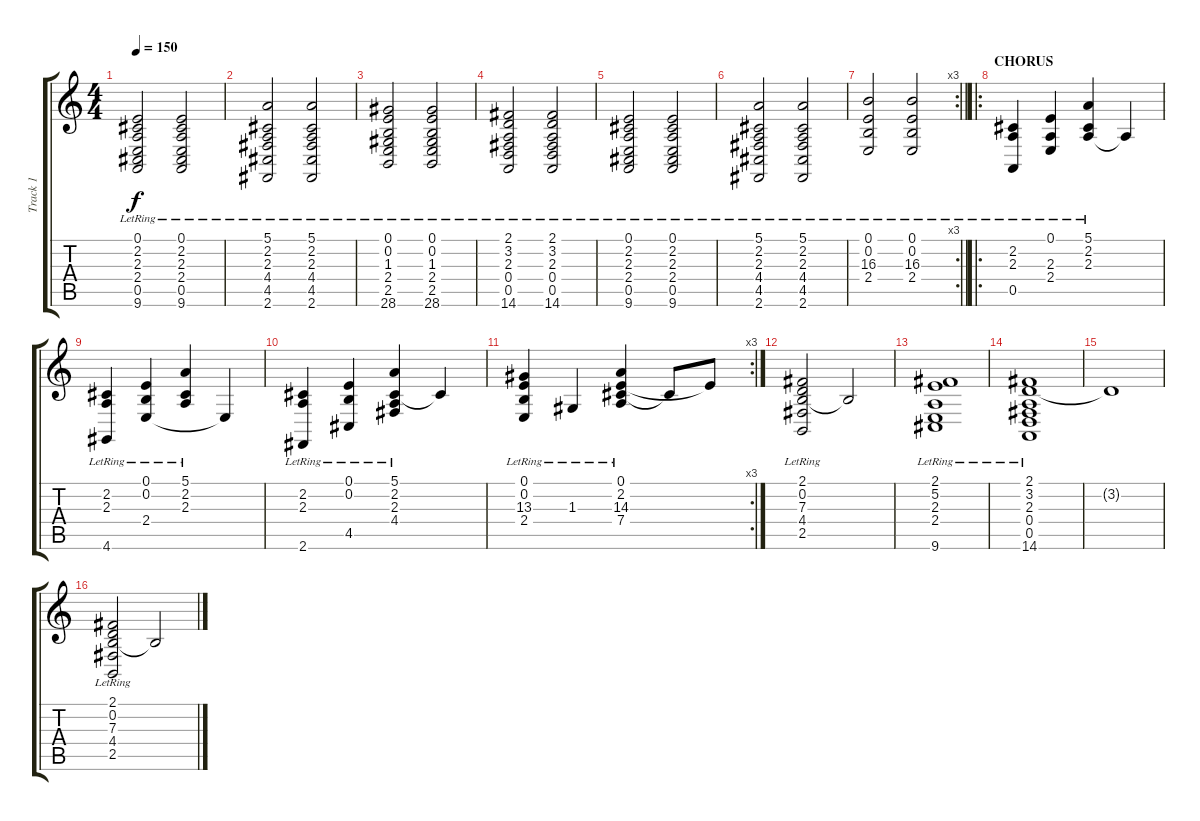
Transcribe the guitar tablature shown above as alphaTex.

\track ("Track 1" "Track 1") {instrument acousticgrandpiano}
\staff {score tabs}
\tuning (E4 B3 G3 D3 A2 E2) {hide}
\ts (4 4)
\tempo 150
\clef g2
\ks c
(0.1{lr} 2.2{lr} 2.3{lr} 2.4{lr} 0.5{lr} 9.6{lr}).2{dy f} (0.1{lr} 2.2{lr} 2.3{lr} 2.4{lr} 0.5{lr} 9.6{lr}).2 |
(5.1{lr} 2.2{lr} 2.3{lr} 4.4{lr} 4.5{lr} 2.6{lr}).2 (5.1{lr} 2.2{lr} 2.3{lr} 4.4{lr} 4.5{lr} 2.6{lr}).2 |
(0.1{lr} 0.2{lr} 1.3{lr} 2.4{lr} 2.5{lr} 28.6{lr}).2 (0.1{lr} 0.2{lr} 1.3{lr} 2.4{lr} 2.5{lr} 28.6{lr}).2 |
(2.1{lr} 3.2{lr} 2.3{lr} 0.4{lr} 0.5{lr} 14.6{lr}).2 (2.1{lr} 3.2{lr} 2.3{lr} 0.4{lr} 0.5{lr} 14.6{lr}).2 |
(0.1{lr} 2.2{lr} 2.3{lr} 2.4{lr} 0.5{lr} 9.6{lr}).2 (0.1{lr} 2.2{lr} 2.3{lr} 2.4{lr} 0.5{lr} 9.6{lr}).2 |
(5.1{lr} 2.2{lr} 2.3{lr} 4.4{lr} 4.5{lr} 2.6{lr}).2 (5.1{lr} 2.2{lr} 2.3{lr} 4.4{lr} 4.5{lr} 2.6{lr}).2 |
\rc 3
\barLineRight lightlight
(0.1{lr} 0.2{lr} 16.3{lr} 2.4{lr}).2 (0.1{lr} 0.2{lr} 16.3{lr} 2.4{lr}).2 |
\ro
\section ("" "CHORUS")
(2.2{lr} 2.3{lr} 0.5{lr}).4 (0.1{lr} 2.3{lr} 2.4{lr}).4 (5.1{lr} 2.2{lr} 2.3{lr}).4 2.3{t}.4 |
(2.2{lr} 2.3{lr} 4.6{lr}).4 (0.1{lr} 0.2{lr} 2.4{lr}).4 (5.1{lr} 2.2{lr} 2.3{lr}).4 2.4{t}.4 |
(2.2{lr} 2.3{lr} 2.6{lr}).4 (0.1{lr} 0.2{lr} 4.5{lr}).4 (5.1{lr} 2.2{lr} 2.3{lr} 4.4{lr}).4 2.2{t}.4 |
\rc 3
(0.1{lr} 0.2{lr} 13.3{lr} 2.4{lr}).4 1.3{lr}.4 (0.1{lr} 2.2{lr} 14.3{lr} 7.4{lr}).4 2.2{t}.8 0.1{t}.8 |
(2.1{lr} 0.2{lr} 7.3{lr} 4.4{lr} 2.5{lr}).2 0.2{t}.2 |
(2.1{lr} 5.2{lr} 2.3{lr} 2.4{lr} 9.6{lr}).1 |
(2.1{lr} 3.2{lr} 2.3{lr} 0.4{lr} 0.5{lr} 14.6{lr}).1 |
3.2{t}.1 |
(2.1{lr} 0.2{lr} 7.3{lr} 4.4{lr} 2.5{lr}).2 0.2{t}.2
